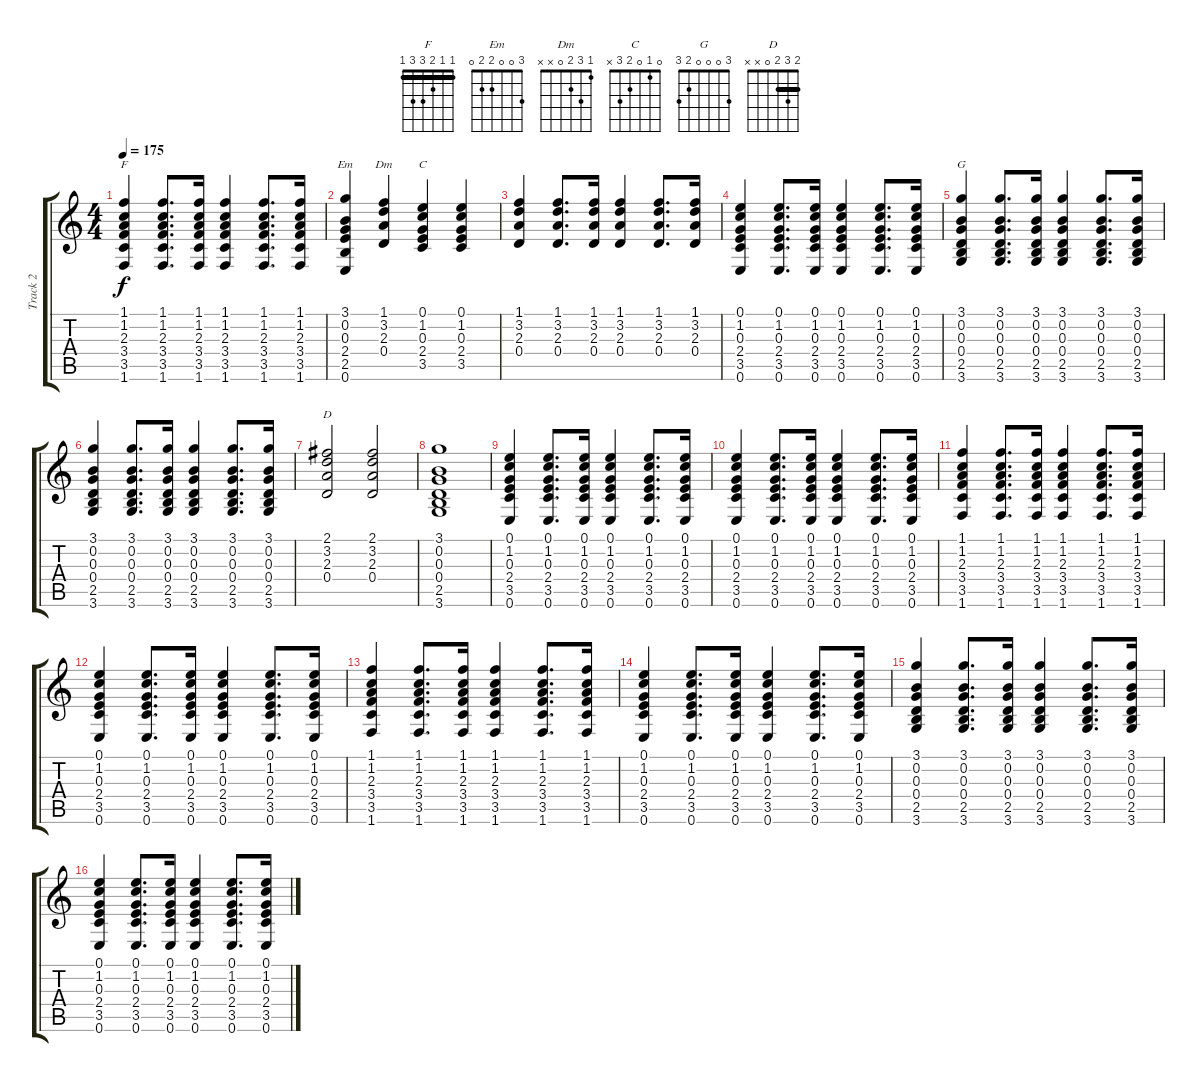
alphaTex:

\track ("Track 2" "Track 2") {instrument acousticguitarsteel}
\staff {score tabs}
\tuning (E4 B3 G3 D3 A2 E2) {hide}
\chord ("F" 1 1 2 3 3 1) {barre 1}
\chord ("Em" 3 0 0 2 2 0)
\chord ("Dm" 1 3 2 0 x x)
\chord ("C" 0 1 0 2 3 x)
\chord ("G" 3 0 0 0 2 3)
\chord ("D" 2 3 2 0 x x) {barre 2}
\ts (4 4)
\tempo 175
\clef g2
\ks c
(1.1 1.2 2.3 3.4 3.5 1.6).4{ch "F" dy f} (1.1 1.2 2.3 3.4 3.5 1.6).8{d} (1.1 1.2 2.3 3.4 3.5 1.6).16 (1.1 1.2 2.3 3.4 3.5 1.6).4 (1.1 1.2 2.3 3.4 3.5 1.6).8{d} (1.1 1.2 2.3 3.4 3.5 1.6).16 |
(3.1 0.2 0.3 2.4 2.5 0.6).4{ch "Em"} (1.1 3.2 2.3 0.4).4{ch "Dm"} (0.1 1.2 0.3 2.4 3.5).4{ch "C"} (0.1 1.2 0.3 2.4 3.5).4 |
(1.1 3.2 2.3 0.4).4 (1.1 3.2 2.3 0.4).8{d} (1.1 3.2 2.3 0.4).16 (1.1 3.2 2.3 0.4).4 (1.1 3.2 2.3 0.4).8{d} (1.1 3.2 2.3 0.4).16 |
(0.1 1.2 0.3 2.4 3.5 0.6).4 (0.1 1.2 0.3 2.4 3.5 0.6).8{d} (0.1 1.2 0.3 2.4 3.5 0.6).16 (0.1 1.2 0.3 2.4 3.5 0.6).4 (0.1 1.2 0.3 2.4 3.5 0.6).8{d} (0.1 1.2 0.3 2.4 3.5 0.6).16 |
(3.1 0.2 0.3 0.4 2.5 3.6).4{ch "G"} (3.1 0.2 0.3 0.4 2.5 3.6).8{d} (3.1 0.2 0.3 0.4 2.5 3.6).16 (3.1 0.2 0.3 0.4 2.5 3.6).4 (3.1 0.2 0.3 0.4 2.5 3.6).8{d} (3.1 0.2 0.3 0.4 2.5 3.6).16 |
(3.1 0.2 0.3 0.4 2.5 3.6).4 (3.1 0.2 0.3 0.4 2.5 3.6).8{d} (3.1 0.2 0.3 0.4 2.5 3.6).16 (3.1 0.2 0.3 0.4 2.5 3.6).4 (3.1 0.2 0.3 0.4 2.5 3.6).8{d} (3.1 0.2 0.3 0.4 2.5 3.6).16 |
(2.1 3.2 2.3 0.4).2{ch "D"} (2.1 3.2 2.3 0.4).2 |
(3.1 0.2 0.3 0.4 2.5 3.6).1 |
(0.1 1.2 0.3 2.4 3.5 0.6).4 (0.1 1.2 0.3 2.4 3.5 0.6).8{d} (0.1 1.2 0.3 2.4 3.5 0.6).16 (0.1 1.2 0.3 2.4 3.5 0.6).4 (0.1 1.2 0.3 2.4 3.5 0.6).8{d} (0.1 1.2 0.3 2.4 3.5 0.6).16 |
(0.1 1.2 0.3 2.4 3.5 0.6).4 (0.1 1.2 0.3 2.4 3.5 0.6).8{d} (0.1 1.2 0.3 2.4 3.5 0.6).16 (0.1 1.2 0.3 2.4 3.5 0.6).4 (0.1 1.2 0.3 2.4 3.5 0.6).8{d} (0.1 1.2 0.3 2.4 3.5 0.6).16 |
(1.1 1.2 2.3 3.4 3.5 1.6).4 (1.1 1.2 2.3 3.4 3.5 1.6).8{d} (1.1 1.2 2.3 3.4 3.5 1.6).16 (1.1 1.2 2.3 3.4 3.5 1.6).4 (1.1 1.2 2.3 3.4 3.5 1.6).8{d} (1.1 1.2 2.3 3.4 3.5 1.6).16 |
(0.1 1.2 0.3 2.4 3.5 0.6).4 (0.1 1.2 0.3 2.4 3.5 0.6).8{d} (0.1 1.2 0.3 2.4 3.5 0.6).16 (0.1 1.2 0.3 2.4 3.5 0.6).4 (0.1 1.2 0.3 2.4 3.5 0.6).8{d} (0.1 1.2 0.3 2.4 3.5 0.6).16 |
(1.1 1.2 2.3 3.4 3.5 1.6).4 (1.1 1.2 2.3 3.4 3.5 1.6).8{d} (1.1 1.2 2.3 3.4 3.5 1.6).16 (1.1 1.2 2.3 3.4 3.5 1.6).4 (1.1 1.2 2.3 3.4 3.5 1.6).8{d} (1.1 1.2 2.3 3.4 3.5 1.6).16 |
(0.1 1.2 0.3 2.4 3.5 0.6).4 (0.1 1.2 0.3 2.4 3.5 0.6).8{d} (0.1 1.2 0.3 2.4 3.5 0.6).16 (0.1 1.2 0.3 2.4 3.5 0.6).4 (0.1 1.2 0.3 2.4 3.5 0.6).8{d} (0.1 1.2 0.3 2.4 3.5 0.6).16 |
(3.1 0.2 0.3 0.4 2.5 3.6).4 (3.1 0.2 0.3 0.4 2.5 3.6).8{d} (3.1 0.2 0.3 0.4 2.5 3.6).16 (3.1 0.2 0.3 0.4 2.5 3.6).4 (3.1 0.2 0.3 0.4 2.5 3.6).8{d} (3.1 0.2 0.3 0.4 2.5 3.6).16 |
(0.1 1.2 0.3 2.4 3.5 0.6).4 (0.1 1.2 0.3 2.4 3.5 0.6).8{d} (0.1 1.2 0.3 2.4 3.5 0.6).16 (0.1 1.2 0.3 2.4 3.5 0.6).4 (0.1 1.2 0.3 2.4 3.5 0.6).8{d} (0.1 1.2 0.3 2.4 3.5 0.6).16
